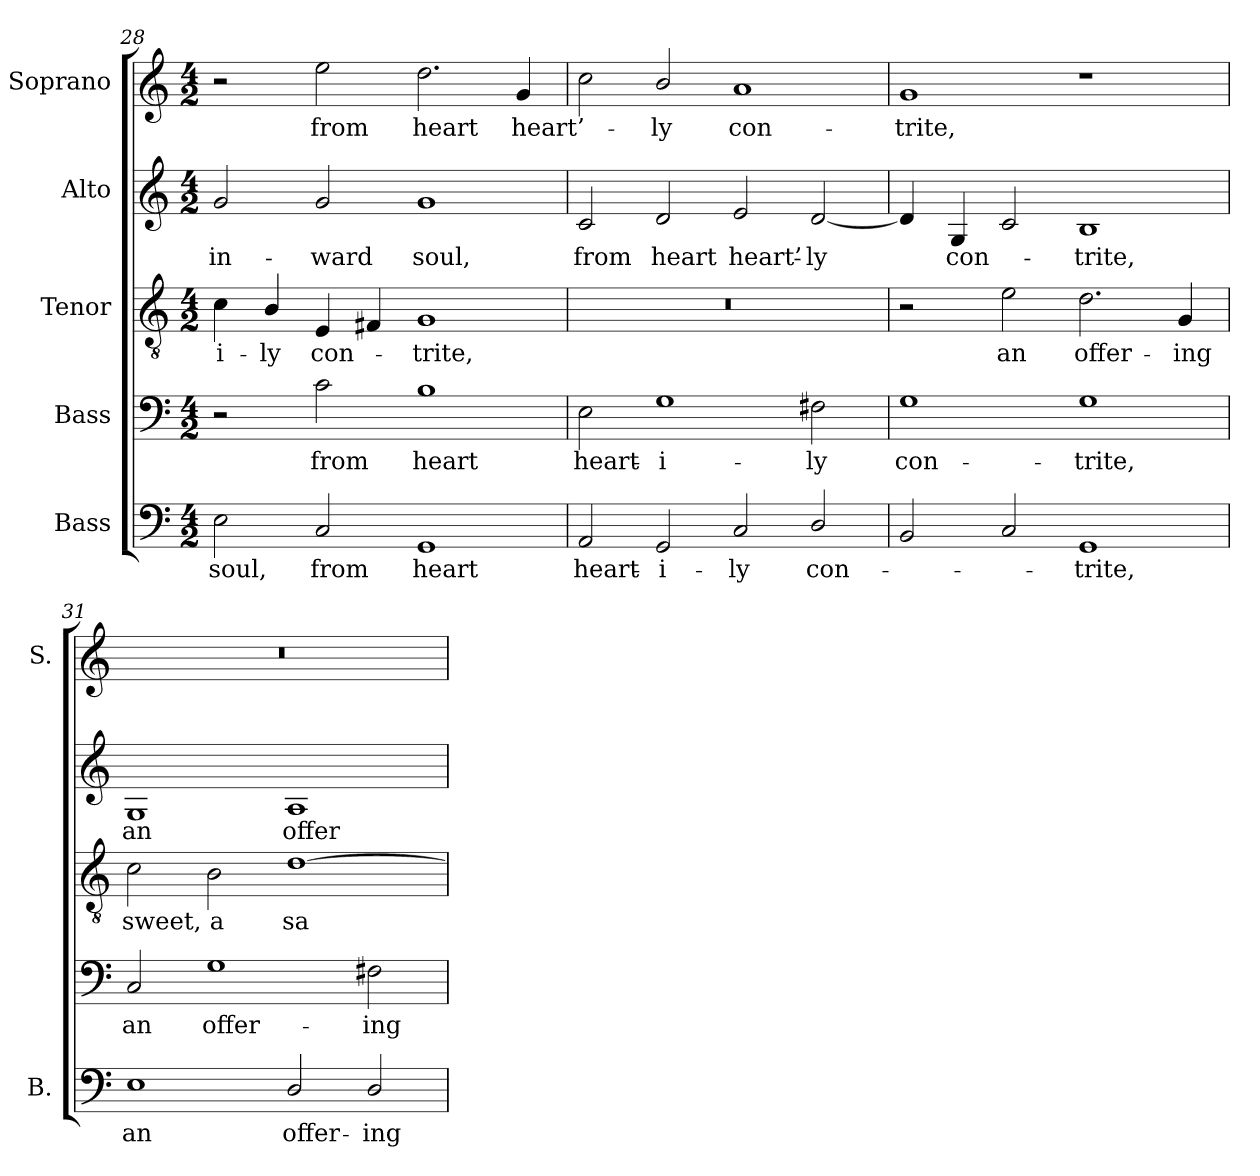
**kern	**text	**kern	**text	**kern	**text	**kern	**text	**kern	**text
*part5	*part5	*part4	*part4	*part3	*part3	*part2	*part2	*part1	*part1
*staff5	*staff5	*staff4	*staff4	*staff3	*staff3	*staff2	*staff2	*staff1	*staff1
*I"Bass	*	*I"Bass	*	*I"Tenor	*	*I"Alto	*	*I"Soprano	*
*I'B.	*	*	*	*	*	*	*	*I'S.	*
*clefF4	*	*clefF4	*	*clefGv2	*	*clefG2	*	*clefG2	*
*	*	*ITrd7c12	*	*ITrd7c12	*	*	*	*	*
*k[]	*	*k[]	*	*k[]	*	*k[]	*	*k[]	*
*C:	*	*C:	*	*C:	*	*C:	*	*C:	*
*M4/2	*	*M4/2	*	*M4/2	*	*M4/2	*	*M4/2	*
=28	=28	=28	=28	=28	=28	=28	=28	=28	=28
!	!LO:LY:b:color=#000000	!	!	!	!	!	!	!	!
!	!	!	!	!	!LO:LY:b:color=#000000	!	!	!	!
!	!	!	!	!	!	!	!LO:LY:b:color=#000000	!	!
2Ei\	soul,	2r	.	4Ci\	-i-	2gi/	in-	2r	.
!	!	!	!	!	!LO:LY:b:color=#000000	!	!	!	!
.	.	.	.	4BBi/	-ly	.	.	.	.
!	!LO:LY:b:color=#000000	!	!	!	!	!	!	!	!
!	!	!	!LO:LY:b:color=#000000	!	!	!	!	!	!
!	!	!	!	!	!LO:LY:b:color=#000000	!	!	!	!
!	!	!	!	!	!	!	!LO:LY:b:color=#000000	!	!
!	!	!	!	!	!	!	!	!	!LO:LY:b:color=#000000
2Ci/	from	2Ci\	from	4EEi/	con-	2gi/	-ward	2eei\	from
.	.	.	.	4FF#Xi/	.	.	.	.	.
!	!LO:LY:b:color=#000000	!	!	!	!	!	!	!	!
!	!	!	!LO:LY:b:color=#000000	!	!	!	!	!	!
!	!	!	!	!	!LO:LY:b:color=#000000	!	!	!	!
!	!	!	!	!	!	!	!LO:LY:b:color=#000000	!	!
!	!	!	!	!	!	!	!	!	!LO:LY:b:color=#000000
1GGi	heart	1BBi	heart	1GGi	-trite,	1gi	soul,	2.ddi\	heart
!	!	!	!	!	!	!	!	!	!LO:LY:b:color=#000000
.	.	.	.	.	.	.	.	4gi/	heart’-
=29	=29	=29	=29	=29	=29	=29	=29	=29	=29
!	!LO:LY:b:color=#000000	!	!	!	!	!	!	!	!
!	!	!	!LO:LY:b:color=#000000	!LO:N:vis=1	!	!	!	!	!
!	!	!	!	!	!	!	!LO:LY:b:color=#000000	!	!
2AAi/	heart-	2EEi\	heart-	0r	.	2ci/	from	2cci\	.
!	!LO:LY:b:color=#000000	!	!	!	!	!	!	!	!
!	!	!	!LO:LY:b:color=#000000	!	!	!	!	!	!
!	!	!	!	!	!	!	!LO:LY:b:color=#000000	!	!
!	!	!	!	!	!	!	!	!	!LO:LY:b:color=#000000
2GGi/	-i-	1GGi	-i-	.	.	2di/	heart	2bi/	-ly
!	!LO:LY:b:color=#000000	!	!	!	!	!	!	!	!
!	!	!	!	!	!	!	!LO:LY:b:color=#000000	!	!
!	!	!	!	!	!	!	!	!	!LO:LY:b:color=#000000
2Ci/	-ly	.	.	.	.	2ei/	heart’-	1ai	con-
!	!LO:LY:b:color=#000000	!	!	!	!	!	!	!	!
!	!	!	!LO:LY:b:color=#000000	!	!	!	!	!	!
!	!	!	!	!	!	!	!LO:LY:b:color=#000000	!	!
2Di/	con-	2FF#Xi\	-ly	.	.	[2di/	-ly	.	.
=30	=30	=30	=30	=30	=30	=30	=30	=30	=30
!	!	!	!LO:LY:b:color=#000000	!	!	!	!	!	!
!	!	!	!	!	!	!	!	!	!LO:LY:b:color=#000000
2BBi/	.	1GGi	con-	2r	.	4di/]	.	1gi	-trite,
!	!	!	!	!	!	!	!LO:LY:b:color=#000000	!	!
.	.	.	.	.	.	4Gi/	con-	.	.
!	!	!	!	!	!LO:LY:b:color=#000000	!	!	!	!
2Ci/	.	.	.	2Ei\	an	2ci/	.	.	.
!	!LO:LY:b:color=#000000	!	!	!	!	!	!	!	!
!	!	!	!LO:LY:b:color=#000000	!	!	!	!	!	!
!	!	!	!	!	!LO:LY:b:color=#000000	!	!	!	!
!	!	!	!	!	!	!	!LO:LY:b:color=#000000	!	!
1GGi	-trite,	1GGi	-trite,	2.Di\	offer-	1Bi	-trite,	1r	.
!	!	!	!	!	!LO:LY:b:color=#000000	!	!	!	!
.	.	.	.	4GGi/	-ing	.	.	.	.
!!LO:LB:g=z
=31	=31	=31	=31	=31	=31	=31	=31	=31	=31
!	!LO:LY:b:color=#000000	!	!	!	!	!	!	!	!
!	!	!	!LO:LY:b:color=#000000	!	!	!	!	!	!
!	!	!	!	!	!LO:LY:b:color=#000000	!	!	!	!
!	!	!	!	!	!	!	!LO:LY:b:color=#000000	!LO:N:vis=1	!
1Ei	an	2CCi/	an	2Ci\	sweet,	1Gi	an	0r	.
!	!	!	!LO:LY:b:color=#000000	!	!	!	!	!	!
!	!	!	!	!	!LO:LY:b:color=#000000	!	!	!	!
.	.	1GGi	offer-	2BBi\	a	.	.	.	.
!	!LO:LY:b:color=#000000	!	!	!	!	!	!	!	!
!	!	!	!	!	!LO:LY:b:color=#000000	!	!	!	!
!	!	!	!	!	!	!	!LO:LY:b:color=#000000	!	!
2Di/	offer-	.	.	[1Di	sa-	1Ai	offer-	.	.
!	!LO:LY:b:color=#000000	!	!	!	!	!	!	!	!
!	!	!	!LO:LY:b:color=#000000	!	!	!	!	!	!
2Di/	-ing	2FF#Xi\	-ing	.	.	.	.	.	.
=	=	=	=	=	=	=	=	=	=
*-	*-	*-	*-	*-	*-	*-	*-	*-	*-
